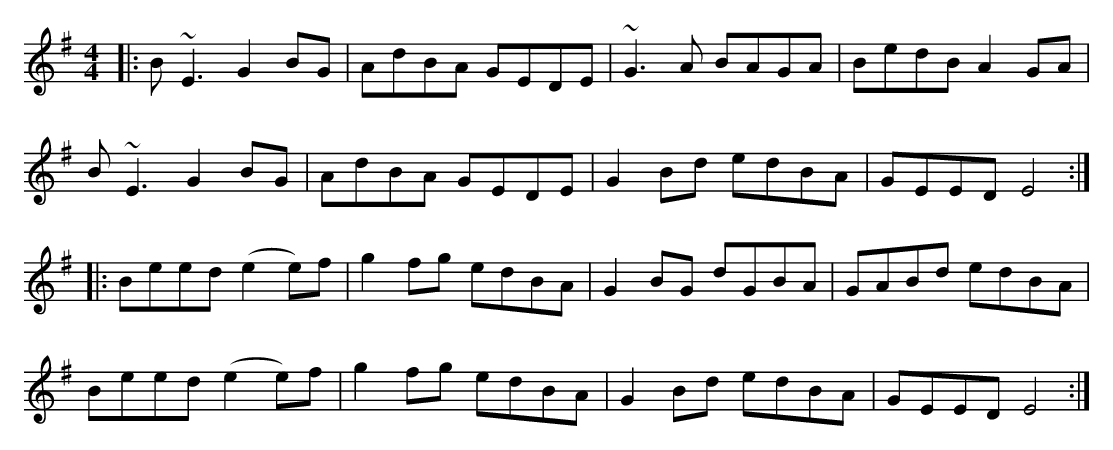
X:1
M:4/4
K:Emin
|:B~E3 G2 BG| AdBA GEDE| ~G3 A BAGA|BedB A2 GA|
B~E3 G2 BG| AdBA GEDE|G2 Bd edBA|GEED E4:|
|:Beed (e2e)f |g2fg edBA| G2BG dGBA| GABd edBA|
Beed (e2e)f |g2fg edBA| G2 Bd edBA| GEED E4:|
